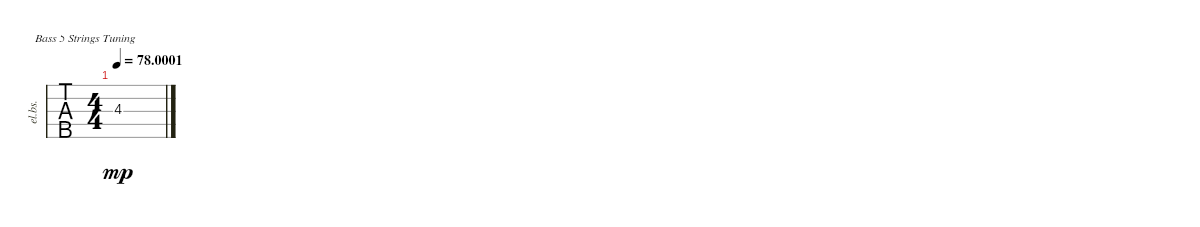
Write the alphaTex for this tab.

\bracketExtendMode nobrackets
\track ("Bass Track" "el.bs.") {instrument electricbassfinger}
\staff {tabs}
\tuning (G2 D2 A1 E1 B0)
\ts (4 4)
\tempo
78.0001
\accidentals auto
\clef f4
\ottava regular
\simile none
\ks aminor
4.3{t acc #}.1{dy mp}
